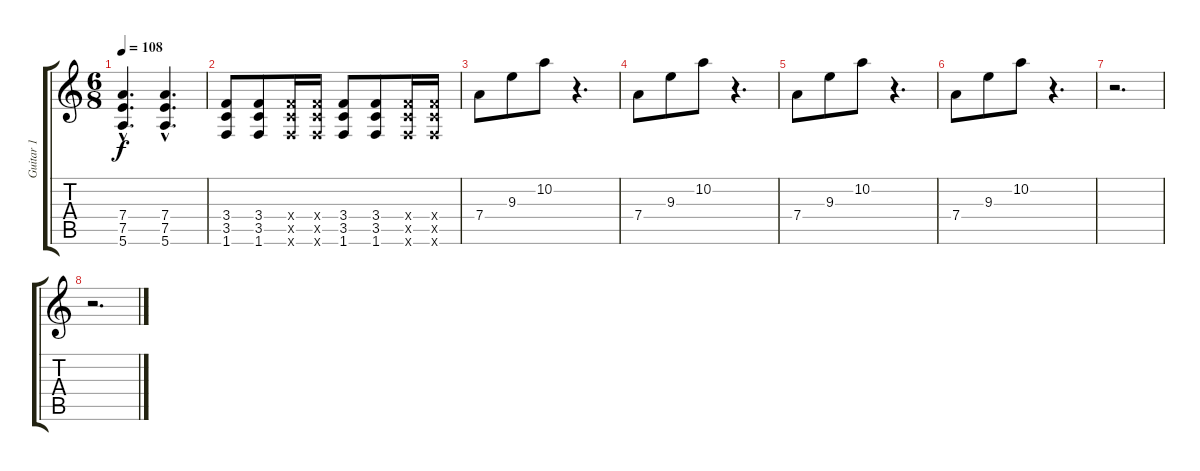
\track ("Guitar 1" "Guitar 1") {instrument overdrivenguitar}
\staff {score tabs}
\tuning (E4 B3 G3 D3 A2 E2) {hide}
\ts (6 8)
\tempo 108
\clef g2
\ks c
(7.4{hac} 7.5{hac} 5.6{hac}).4{d dy f} (7.4{hac} 7.5{hac} 5.6{hac}).4{d} |
(3.4 3.5 1.6).8 (3.4 3.5 1.6).8 (3.4{x} 3.5{x} 1.6{x}).16 (3.4{x} 3.5{x} 1.6{x}).16 (3.4 3.5 1.6).8 (3.4 3.5 1.6).8 (3.4{x} 3.5{x} 1.6{x}).16 (3.4{x} 3.5{x} 1.6{x}).16 |
7.4.8 9.3.8 10.2.8 r.4{d} |
7.4.8 9.3.8 10.2.8 r.4{d} |
7.4.8 9.3.8 10.2.8 r.4{d} |
7.4.8 9.3.8 10.2.8 r.4{d} |
r.2{d} |
r.2{d}
